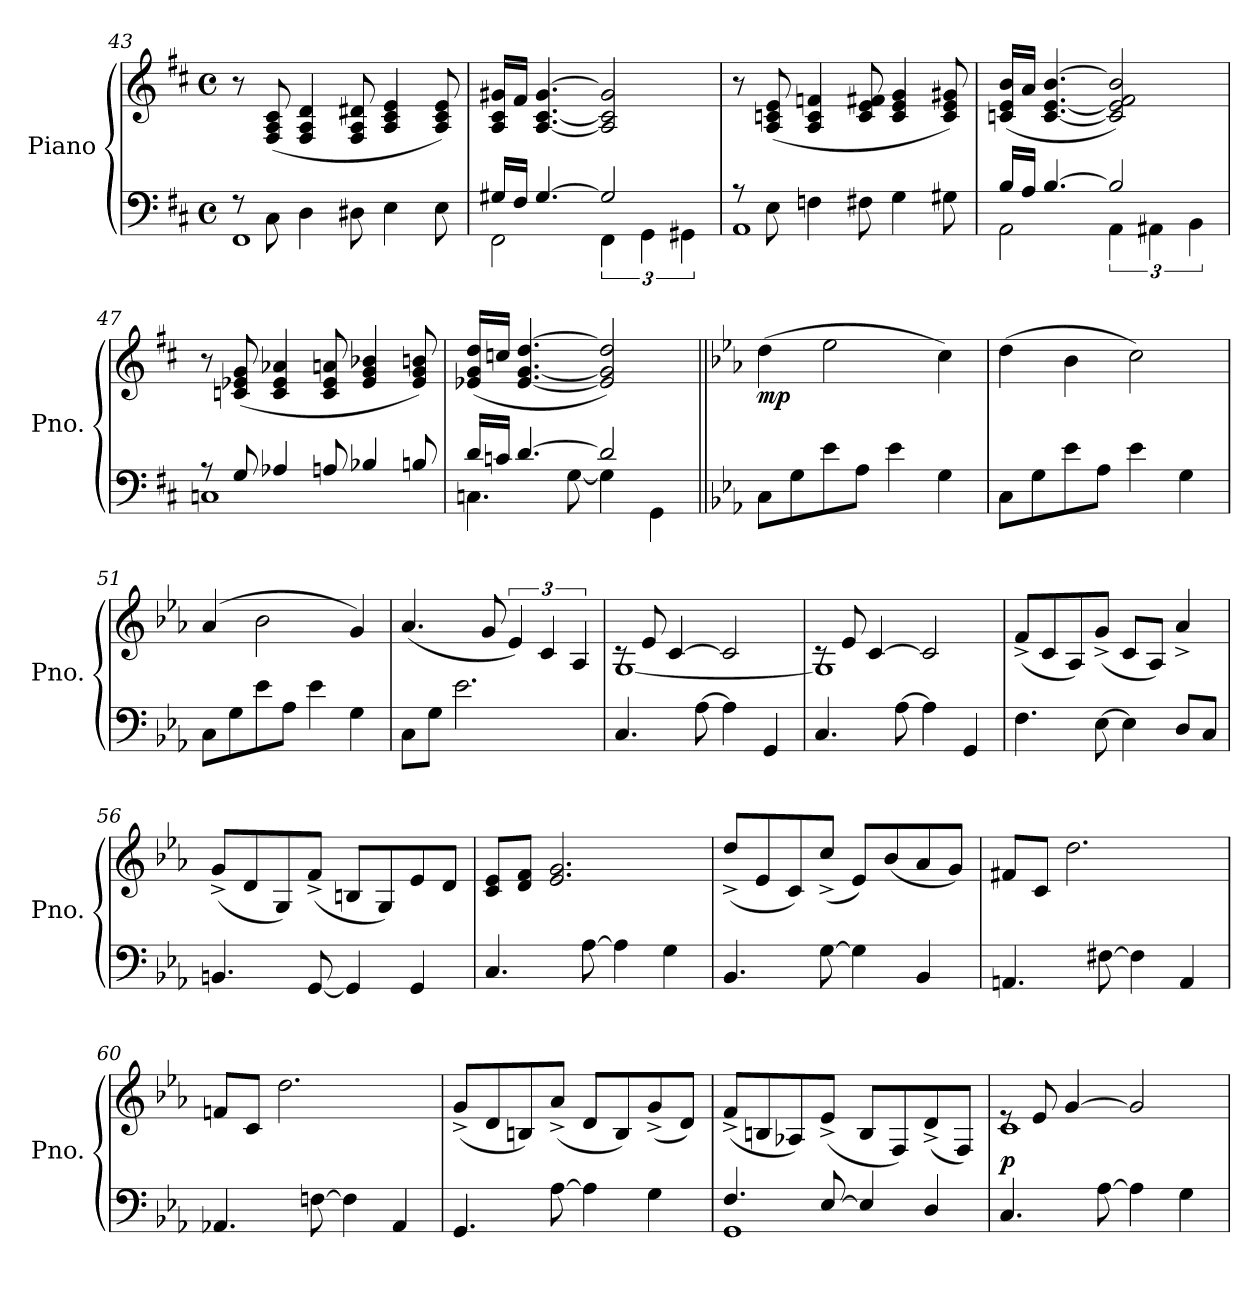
**kern	**kern	**dynam
*part1	*part1	*part1
*staff2	*staff1	*staff1/2
*I"Piano	*	*
*I'Pno.	*	*
*clefF4	*clefG2	*
*k[f#c#]	*k[f#c#]	*
*M4/4	*M4/4	*
*met(c)	*met(c)	*
=43	=43	=43
*^	*	*
8r	1FF#	8r	.
8C#\	.	(<8F#/ 8A/ 8c#/	.
4D\	.	4F#/ 4A/ 4d/	.
8D#X\	.	8F#/ 8A/ 8d#X/	.
4E\	.	4A/ 4c#/ 4e/	.
8E\	.	8A/ 8c#/ 8e/)	.
=44	=44	=44	=44
16G#X/LL	2FF#\	16A/ 16c#/ 16g#X/LL	.
16F#/JJ	.	16f#/JJ	.
[4.G#/	.	[4.A/ [4.c#/ [4.g#/	.
2G#/]	6FF#\	2A/] 2c#/] 2g#/]	.
.	6GG\	.	.
.	6GG#X\	.	.
=45	=45	=45	=45
8r	1AA	8r	.
8E\	.	(<8A/ 8cn/ 8e/	.
4Fn\	.	4A/ 4c/ 4fn/	.
8F#X\	.	8c/ 8e/ 8f#X/	.
4G\	.	4c/ 4e/ 4g/	.
8G#X\	.	8c/ 8e/ 8g#X/)	.
!!LO:LB:g=z
=46	=46	=46	=46
16B/LL	2AA\	(<16cn/ 16e/ 16b/LL	.
16A/JJ	.	16a/JJ	.
[4.B/	.	[4.c/ [4.e/ [4.b/	.
2B/]	6AA\	2c/] 2e/] 2f#/ 2b/])	.
.	6AA#X\	.	.
.	6BB\	.	.
=47	=47	=47	=47
8r	1Cn	8r	.
8G/	.	(<8cn/ 8e-X/ 8g/	.
4A-X/	.	4c/ 4e-/ 4a-X/	.
8An/	.	8c/ 8e-/ 8an/	.
4B-X/	.	4e-/ 4g/ 4b-X/	.
8Bn/	.	8e-/ 8g/ 8bn/)	.
=48	=48	=48	=48
16d/LL	4.Cn\	(<16e-X/ 16g/ 16dd/LL	.
16cn/JJ	.	16ccn/JJ	.
[4.d/	.	[4.e-/ [4.g/ [4.dd/	.
.	[8G\	.	.
2d/]	4G\]	2e-/] 2g/] 2dd/])	.
.	4GG\	.	.
*v	*v	*	*
=49||	=49||	=49||
*k[b-e-a-]	*k[b-e-a-]	*
*^	*	*
!	!	!	!LO:DY:b
*v	*v	*	*
8C\L	(>4dd\	mp
8G\	.	.
8e-\	2ee-\	.
8A-\J	.	.
4e-\	.	.
4G\	4cc\)	.
=50	=50	=50
8C\L	(>4dd\	.
8G\	.	.
8e-\	4b-\	.
8A-\J	.	.
4e-\	2cc\)	.
4G\	.	.
!!LO:LB:g=z
=51	=51	=51
8C\L	(>4a-/	.
8G\	.	.
8e-\	2b-\	.
8A-\J	.	.
4e-\	.	.
4G\	4g/)	.
=52	=52	=52
8C\L	(<4.a-/	.
8G\J	.	.
2.e-\	.	.
.	8g/	.
.	6e-/)	.
.	6c/	.
.	6A-/	.
=53	=53	=53
*	*^	*
4.C/	8rc	[1G	.
.	8e-/	.	.
.	[4c/	.	.
[8A-\	.	.	.
4A-\]	2c/]	.	.
4GG/	.	.	.
=54	=54	=54	=54
4.C/	8rc	1G]	.
.	8e-/	.	.
.	[4c/	.	.
[8A-\	.	.	.
4A-\]	2c/]	.	.
4GG/	.	.	.
*	*v	*v	*
=55	=55	=55
4.F\	(<8f^/L	.
.	8c/	.
.	8A-/)	.
[8E-\	(<8g^/J	.
4E-\]	8c/L	.
.	8A-/J)	.
8D/L	4a-^/	.
8C/J	.	.
=56	=56	=56
4.BBn/	(<8g^/L	.
.	8d/	.
.	8G/)	.
[8GG/	(<8f^/J	.
4GG/]	8Bn/L	.
.	8G/)	.
4GG/	8e-/	.
.	8d/J	.
!!LO:LB:g=z
=57	=57	=57
4.C/	8c/ 8e-/L	.
.	8d/ 8f/J	.
.	2.e-/ 2.g/	.
[8A-\	.	.
4A-\]	.	.
4G\	.	.
=58	=58	=58
4.BB-/	(<8dd^/L	.
.	8e-/	.
.	8c/)	.
[8G\	(<8cc^/J	.
4G\]	8e-/L)	.
.	(<8b-/	.
4BB-/	8a-/	.
.	8g/J)	.
=59	=59	=59
4.AAn/	8f#X/L	.
.	8c/J	.
.	2.dd\	.
[8F#X\	.	.
4F#\]	.	.
4AA/	.	.
=60	=60	=60
4.AA-X/	8fn/L	.
.	8c/J	.
.	2.dd\	.
[8Fn\	.	.
4F\]	.	.
4AA-/	.	.
=61	=61	=61
4.GG/	(<8g^/L	.
.	8d/	.
.	8Bn/)	.
[8A-\	(<8a-^/J	.
4A-\]	8d/L	.
.	8B/)	.
4G\	(<8g^/	.
.	8d/J)	.
=62	=62	=62
*^	*	*
4.F/	1GG	(<8f^/L	.
.	.	8Bn/	.
.	.	8A-X/)	.
[8E-/	.	(<8e-^/J	.
4E-/]	.	8B/L	.
.	.	8F/)	.
4D/	.	(<8d^/	.
.	.	8F/J)	.
*v	*v	*	*
!!LO:LB:g=z
=63	=63	=63
*	*^	*
!	!	!	!LO:DY:a=2
4.C/	8re	1c	p
.	8e-/	.	.
.	[4g/	.	.
[8A-\	.	.	.
4A-\]	2g/]	.	.
4G\	.	.	.
*	*v	*v	*
=	=	=
*-	*-	*-
